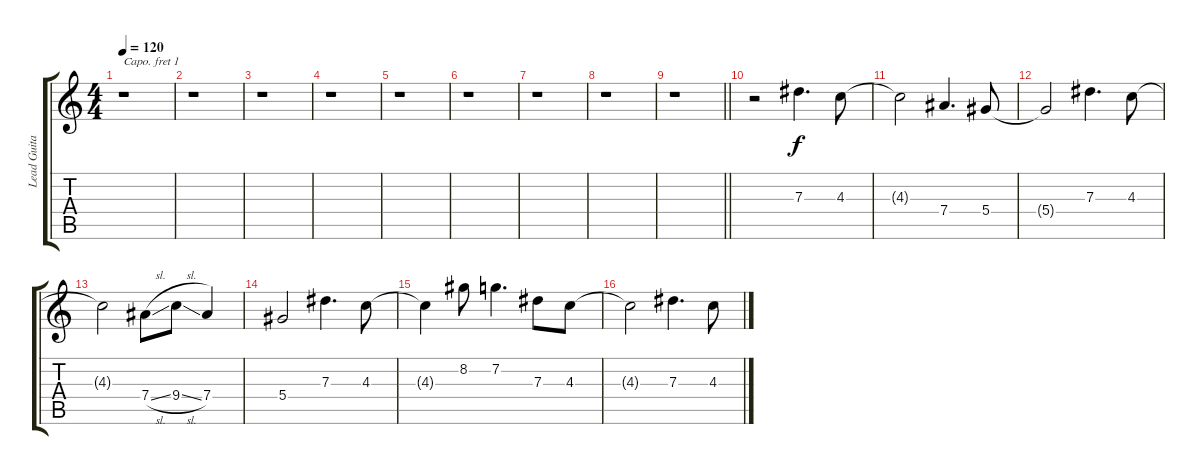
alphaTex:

\track ("Lead Guitar" "Lead Guita") {instrument overdrivenguitar}
\staff {score tabs}
\capo 1
\tuning (E4 B3 G3 D3 A2 E2) {hide}
\ts (4 4)
\tempo 120
\clef g2
\ks c
r.1{dy f} |
r.1 |
r.1 |
r.1 |
r.1 |
r.1 |
r.1 |
r.1 |
\barLineRight lightlight
r.1 |
r.2 7.3.4{d} 4.3.8 |
4.3{t}.2 7.4.4{d} 5.4.8 |
5.4{t}.2 7.3.4{d} 4.3.8 |
4.3{t}.2 7.4{sl}.8 9.4{sl}.8 7.4.4 |
5.4.2 7.3.4{d} 4.3.8 |
4.3{t}.4 8.2.8 7.2.4{d} 7.3.8 4.3.8 |
4.3{t}.2 7.3.4{d} 4.3.8
